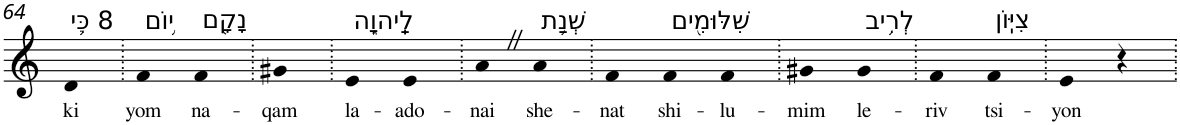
**kern	**text
*part1	*part1
*staff1	*staff1
*I"Piano	*
*I'Pno	*
!!LO:PB:g=z
*clefG2	*
*k[]	*
=64	=64
!LO:TX:a:t=8 כִּ֛י	!
!	!LO:LY:b
4d	ki
=65.	=65.
!LO:TX:a:t=י֥וֹם	!
!	!LO:LY:b
4f	yom
!LO:TX:a:t=נָקָ֖ם	!
!	!LO:LY:b
4f	na-
=66.	=66.
!	!LO:LY:b
4g#X	-qam
=67.	=67.
!LO:TX:a:t=לַֽיהוָ֑ה	!
!	!LO:LY:b
4e	la-
!	!LO:LY:b
4e	-ado-
=68.	=68.
!	!LO:LY:b
4aZ	-nai
!LO:TX:a:t=שְׁנַ֥ת	!
!	!LO:LY:b
4a	she-
=69.	=69.
!	!LO:LY:b
4f	-nat
!LO:TX:a:t=שִׁלּוּמִ֖ים	!
!	!LO:LY:b
4f	shi-
!	!LO:LY:b
4f	-lu-
=70.	=70.
!	!LO:LY:b
4g#X	-mim
!LO:TX:a:t=לְרִ֥יב	!
!	!LO:LY:b
4g#	le-
=71.	=71.
!	!LO:LY:b
4f	-riv
!LO:TX:a:t=צִיּֽוֹן	!
!	!LO:LY:b
4f	tsi-
=72.	=72.
!	!LO:LY:b
4e	-yon
4r	.
=.	=.
*-	*-
